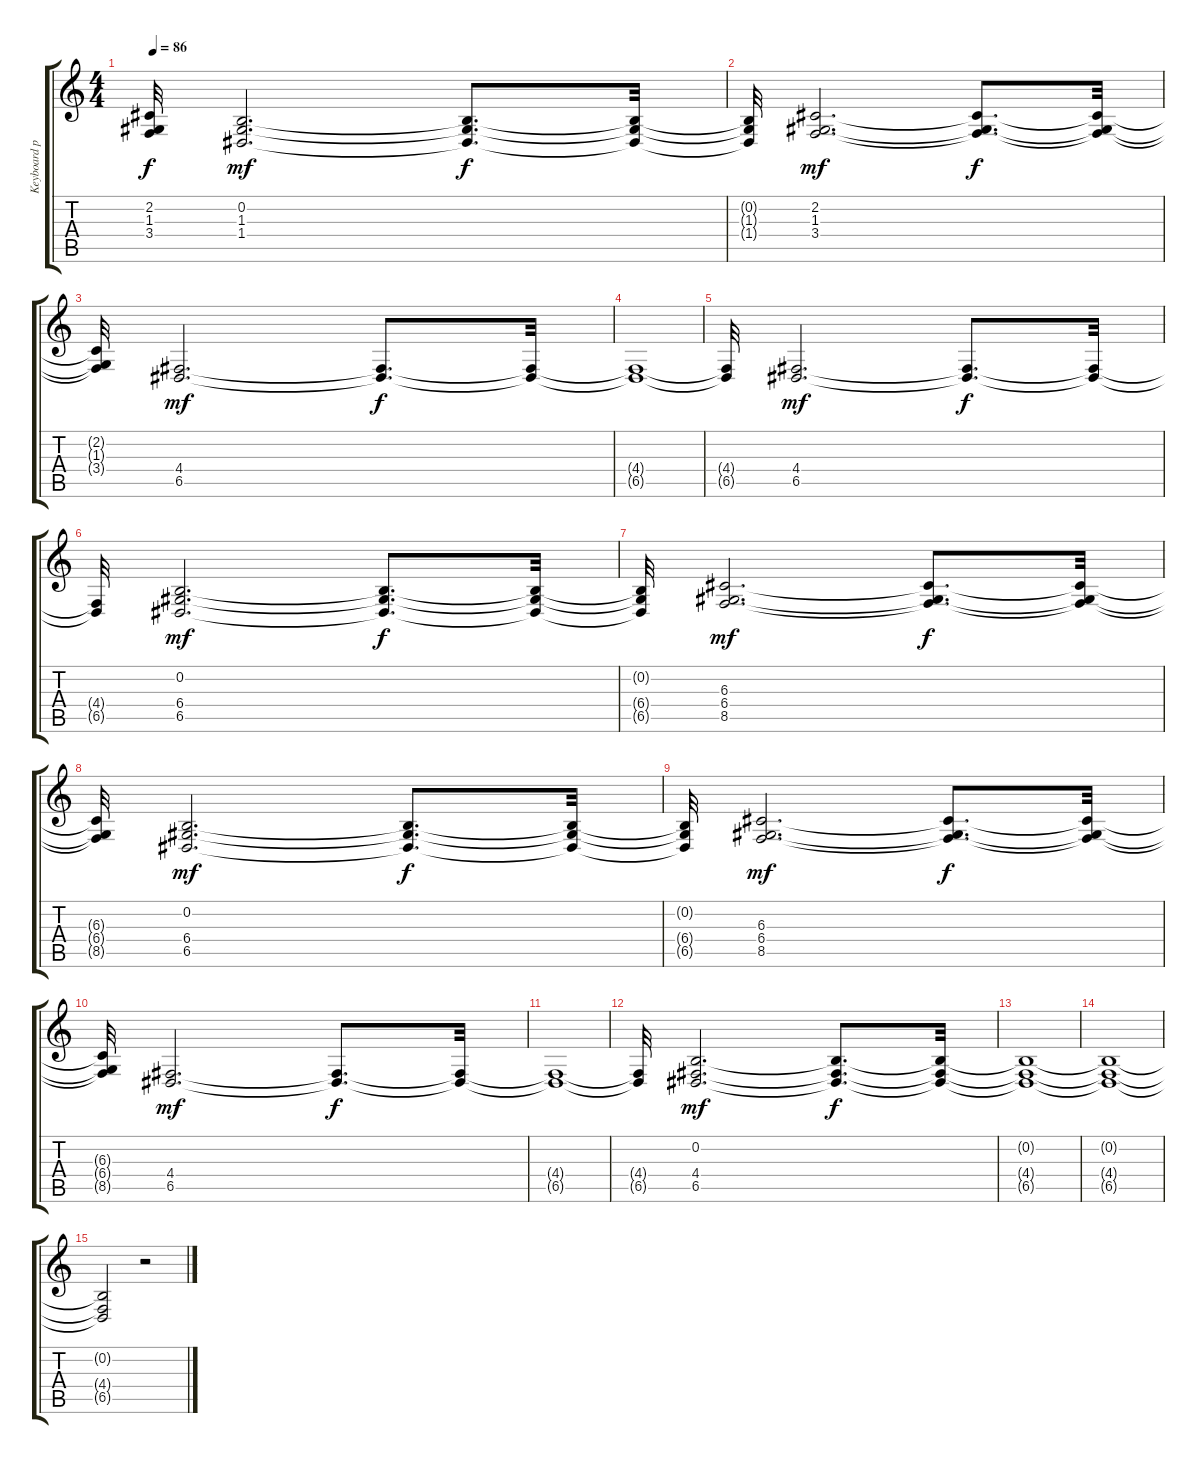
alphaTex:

\track ("Keyboard pad 1" "Keyboard p") {instrument choiraahs}
\staff {score tabs}
\tuning (E4 B3 G3 D3 A2 E2) {hide}
\ts (4 4)
\tempo 86
\clef g2
\ks c
(2.2{t} 1.3{t} 3.4{t}).32{dy f} (0.2 1.3 1.4).2{d dy mf} (0.2{t} 1.3{t} 1.4{t}).8{d dy f} (0.2{t} 1.3{t} 1.4{t}).32 |
(0.2{t} 1.3{t} 1.4{t}).32 (2.2 1.3 3.4).2{d dy mf} (2.2{t} 1.3{t} 3.4{t}).8{d dy f} (2.2{t} 1.3{t} 3.4{t}).32 |
(2.2{t} 1.3{t} 3.4{t}).32 (4.4 6.5).2{d dy mf} (4.4{t} 6.5{t}).8{d dy f} (4.4{t} 6.5{t}).32 |
(4.4{t} 6.5{t}).1 |
(4.4{t} 6.5{t}).32 (4.4 6.5).2{d dy mf} (4.4{t} 6.5{t}).8{d dy f} (4.4{t} 6.5{t}).32 |
(4.4{t} 6.5{t}).32 (0.2 6.4 6.5).2{d dy mf} (0.2{t} 6.4{t} 6.5{t}).8{d dy f} (0.2{t} 6.4{t} 6.5{t}).32 |
(0.2{t} 6.4{t} 6.5{t}).32 (6.3 6.4 8.5).2{d dy mf} (6.3{t} 6.4{t} 8.5{t}).8{d dy f} (6.3{t} 6.4{t} 8.5{t}).32 |
(6.3{t} 6.4{t} 8.5{t}).32 (0.2 6.4 6.5).2{d dy mf} (0.2{t} 6.4{t} 6.5{t}).8{d dy f} (0.2{t} 6.4{t} 6.5{t}).32 |
(0.2{t} 6.4{t} 6.5{t}).32 (6.3 6.4 8.5).2{d dy mf} (6.3{t} 6.4{t} 8.5{t}).8{d dy f} (6.3{t} 6.4{t} 8.5{t}).32 |
(6.3{t} 6.4{t} 8.5{t}).32 (4.4 6.5).2{d dy mf} (4.4{t} 6.5{t}).8{d dy f} (4.4{t} 6.5{t}).32 |
(4.4{t} 6.5{t}).1 |
(4.4{t} 6.5{t}).32 (0.2 4.4 6.5).2{d dy mf} (0.2{t} 4.4{t} 6.5{t}).8{d dy f} (0.2{t} 4.4{t} 6.5{t}).32 |
(0.2{t} 4.4{t} 6.5{t}).1 |
(0.2{t} 4.4{t} 6.5{t}).1 |
(0.2{t} 4.4{t} 6.5{t}).2 r.2
